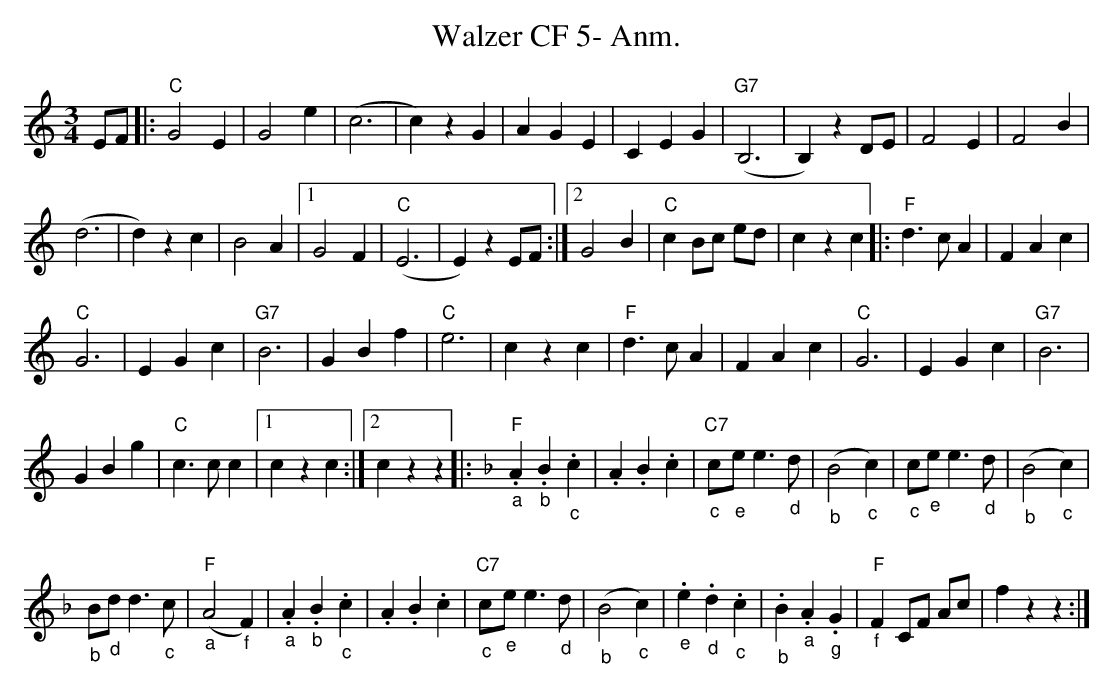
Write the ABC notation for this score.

X:1
T:Walzer CF 5- Anm.
M:3/4
L:1/4
K:Cmaj%%MIDI gchordon
E/2F/2 |: "C"G2E | G2 e | (c3 | c)zG | AGE | CEG | ("G7"B,3 | B,)z D/2E/2 | F2E | F2B |
(d3 | d) zc | B2A |1 G2F | ("C"E3 | E)z E/2F/2 :|2G2B | "C"c B/2c/2 e/2d/2 | czc |: "F"d>c A | FAc |
"C"G3 | EGc | "G7"B3 | GBf | "C"e3 | czc | "F"d>c A | FAc | "C"G3 | EGc | "G7"B3 |
GBg | "C"c>c c |1czc :|2 czz |: [K:Fmaj] \
"F"."_a"A."_b"B."_c"c | .A.B.c | "C7""_c"c/2"_e"e/2 e>"_d"d | ("_b"B2"_c"c) | "_c"c/2"_e"e/2 e>"_d"d | ("_b"B2"_c"c) |
"_b"B/2"_d"d/2 d>"_c"c |"" ("F""_a"A2"_f"F) | \
."_a"A."_b"B."_c"c | .A.B.c | "C7""_c"c/2"_e"e/2 e>"_d"d | ("_b"B2"_c"c) | ."_e"e."_d"d."_c"c | ."_b"B."_a"A."_g"G | "F""_f"F C/2F/2 A/2c/2 | fzz :|
